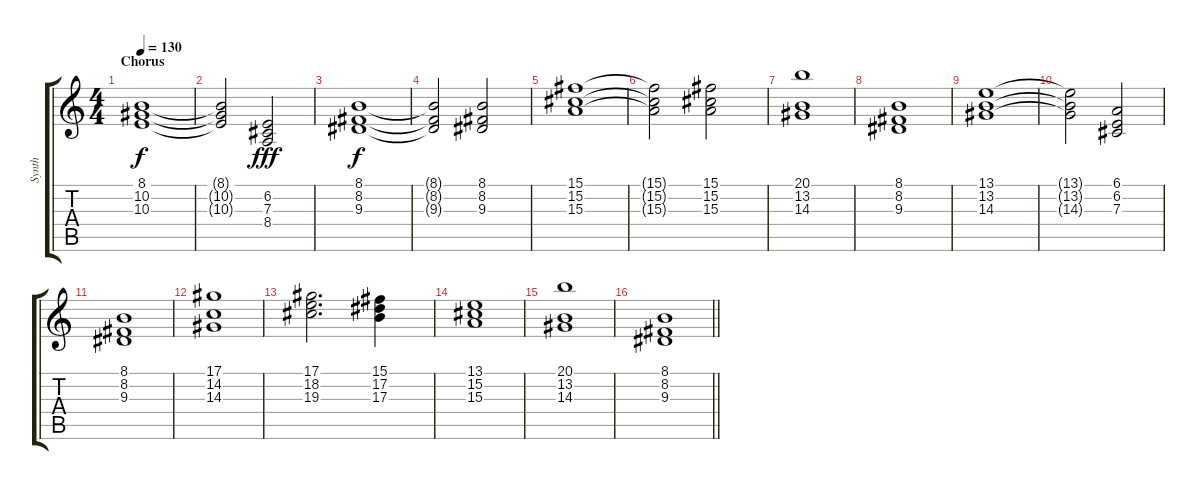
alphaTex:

\track ("Synth" "Synth") {instrument stringensemble1}
\staff {score tabs}
\tuning (Eb4 Bb3 Gb3 Db3 Ab2 Eb2) {hide}
\ts (4 4)
\section ("" "Chorus")
\tempo 130
\clef g2
\ks c
(8.1 10.2 10.3).1{dy f} |
(8.1{t} 10.2{t} 10.3{t}).2 (6.2 7.3 8.4).2{dy fff} |
(8.1 8.2 9.3).1{dy f} |
(8.1{t} 8.2{t} 9.3{t}).2 (8.1 8.2 9.3).2 |
(15.1 15.2 15.3).1 |
(15.1{t} 15.2{t} 15.3{t}).2 (15.1 15.2 15.3).2 |
(20.1 13.2 14.3).1 |
(8.1 8.2 9.3).1 |
(13.1 13.2 14.3).1 |
(13.1{t} 13.2{t} 14.3{t}).2 (6.1 6.2 7.3).2 |
(8.1 8.2 9.3).1 |
(17.1 14.2 14.3).1 |
(17.1 18.2 19.3).2{d} (15.1 17.2 17.3).4 |
(13.1 15.2 15.3).1 |
(20.1 13.2 14.3).1 |
\barLineRight lightlight
(8.1 8.2 9.3).1
